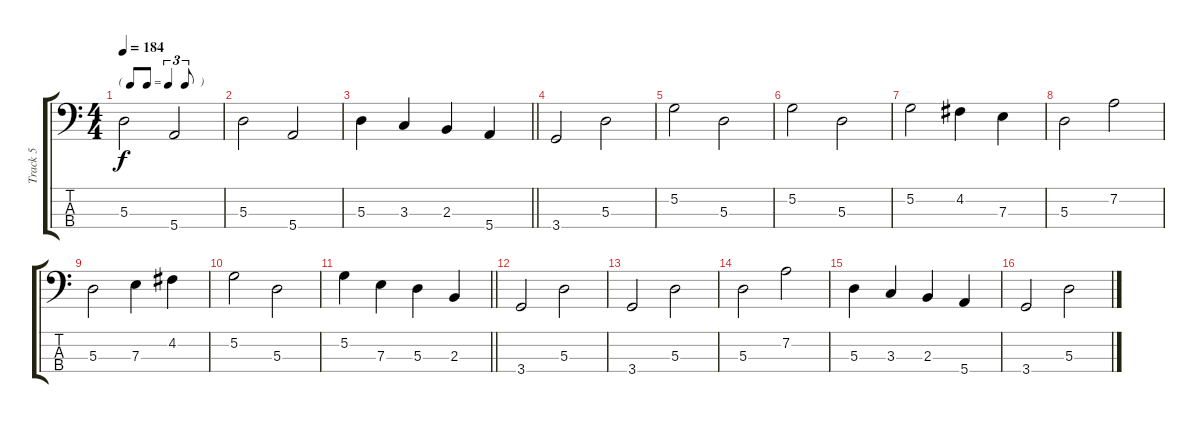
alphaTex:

\track ("Track 5" "Track 5") {instrument electricbassfinger}
\staff {score tabs}
\tuning (G2 D2 A1 E1) {hide}
\ts (4 4)
\tf triplet8th
\tempo 184
\clef f4
\ks c
5.3.2{dy f} 5.4.2 |
5.3.2 5.4.2 |
\barLineRight lightlight
5.3.4 3.3.4 2.3.4 5.4.4 |
3.4.2 5.3.2 |
5.2.2 5.3.2 |
5.2.2 5.3.2 |
5.2.2 4.2.4 7.3.4 |
5.3.2 7.2.2 |
5.3.2 7.3.4 4.2.4 |
5.2.2 5.3.2 |
\barLineRight lightlight
5.2.4 7.3.4 5.3.4 2.3.4 |
3.4.2 5.3.2 |
3.4.2 5.3.2 |
5.3.2 7.2.2 |
5.3.4 3.3.4 2.3.4 5.4.4 |
3.4.2 5.3.2
